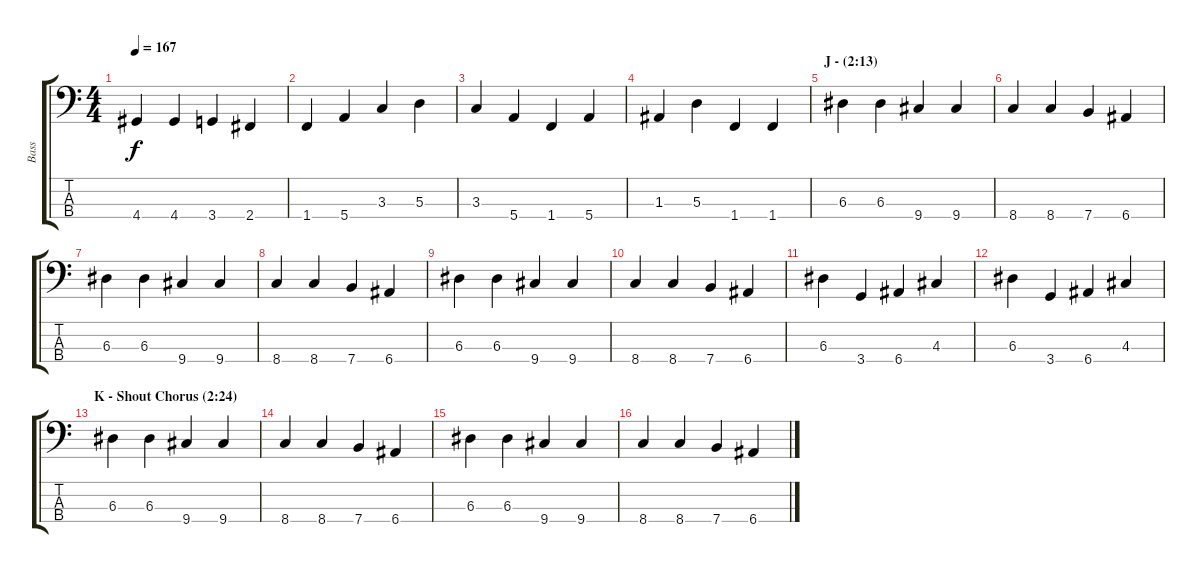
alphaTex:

\track ("Bass" "Bass") {instrument electricbasspick}
\staff {score tabs}
\tuning (G2 D2 A1 E1) {hide}
\ts (4 4)
\tempo 167
\clef f4
\ks c
4.4.4{dy f} 4.4.4 3.4.4 2.4.4 |
1.4.4 5.4.4 3.3.4 5.3.4 |
3.3.4 5.4.4 1.4.4 5.4.4 |
1.3.4 5.3.4 1.4.4 1.4.4 |
\section ("" "J - (2:13)")
6.3.4 6.3.4 9.4.4 9.4.4 |
8.4.4 8.4.4 7.4.4 6.4.4 |
6.3.4 6.3.4 9.4.4 9.4.4 |
8.4.4 8.4.4 7.4.4 6.4.4 |
6.3.4 6.3.4 9.4.4 9.4.4 |
8.4.4 8.4.4 7.4.4 6.4.4 |
6.3.4 3.4.4 6.4.4 4.3.4 |
6.3.4 3.4.4 6.4.4 4.3.4 |
\section ("" "K - Shout Chorus (2:24)")
6.3.4 6.3.4 9.4.4 9.4.4 |
8.4.4 8.4.4 7.4.4 6.4.4 |
6.3.4 6.3.4 9.4.4 9.4.4 |
8.4.4 8.4.4 7.4.4 6.4.4
